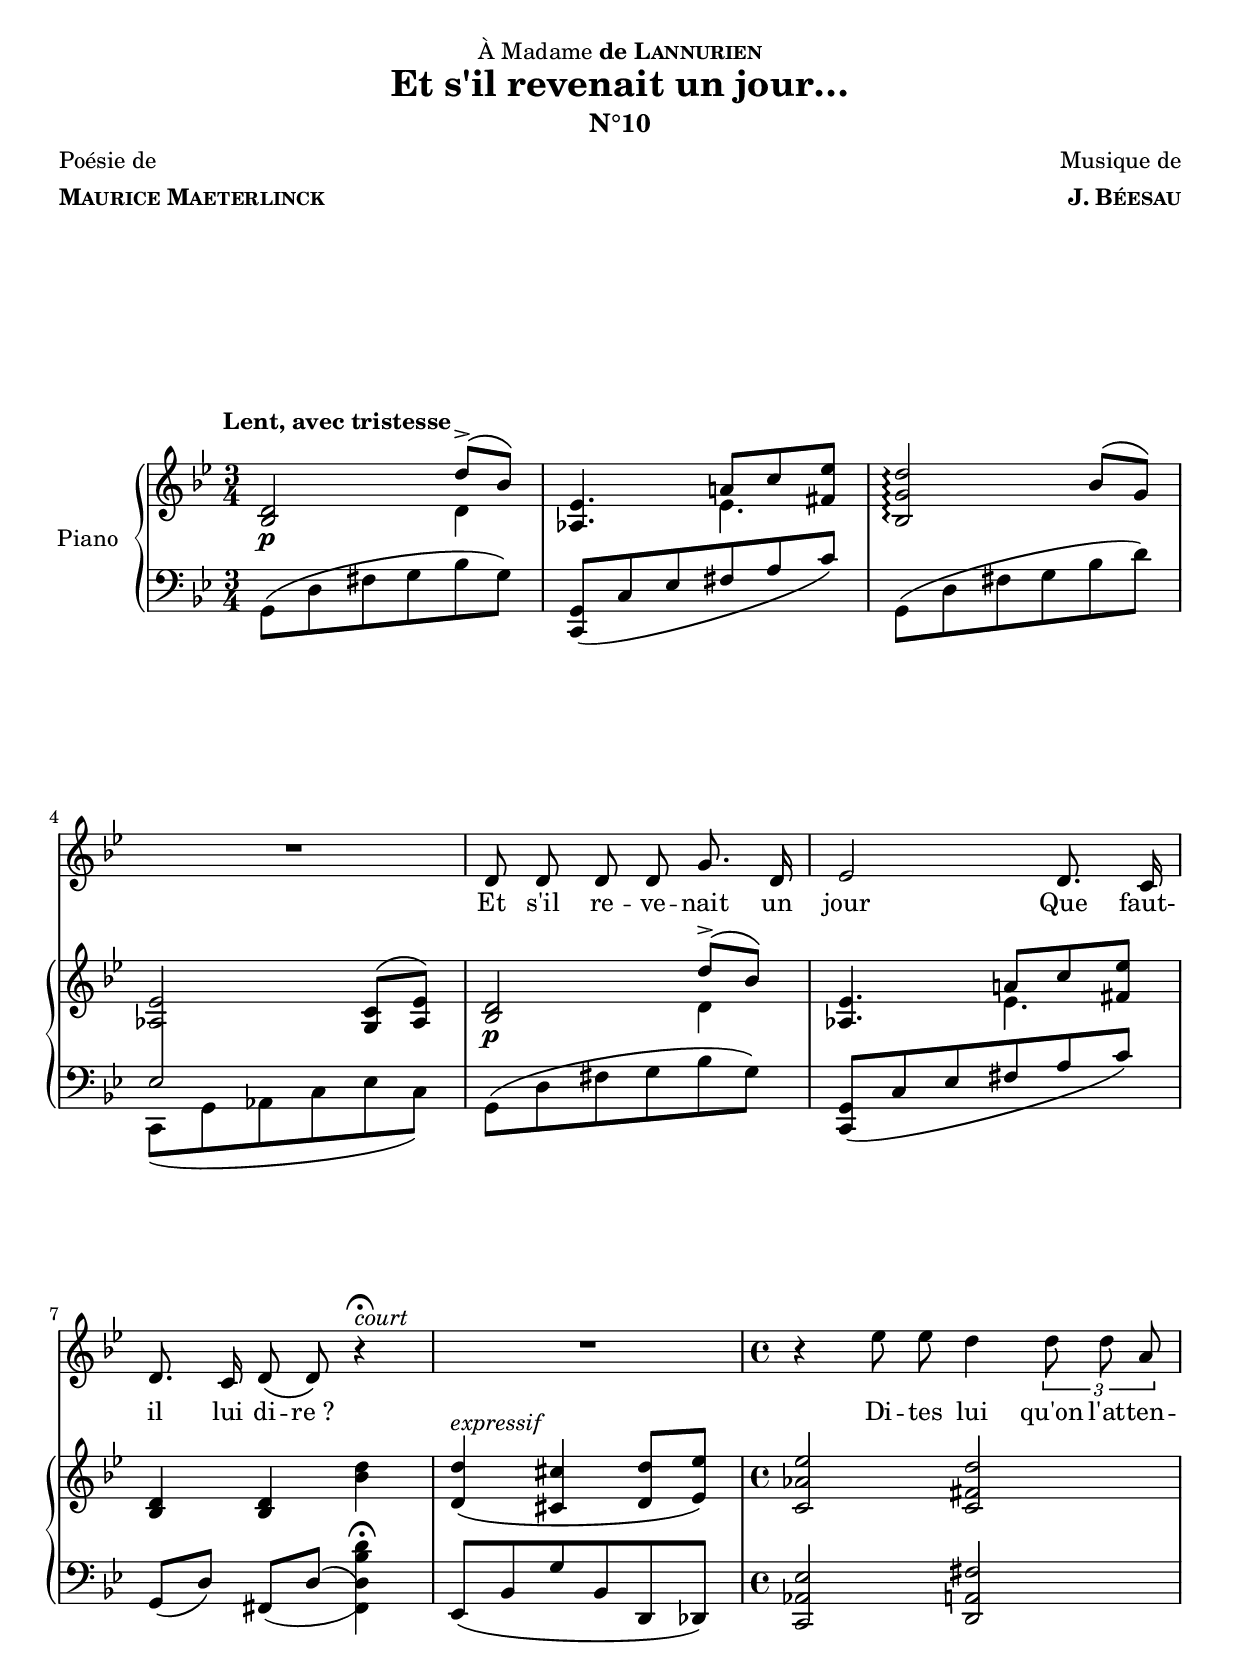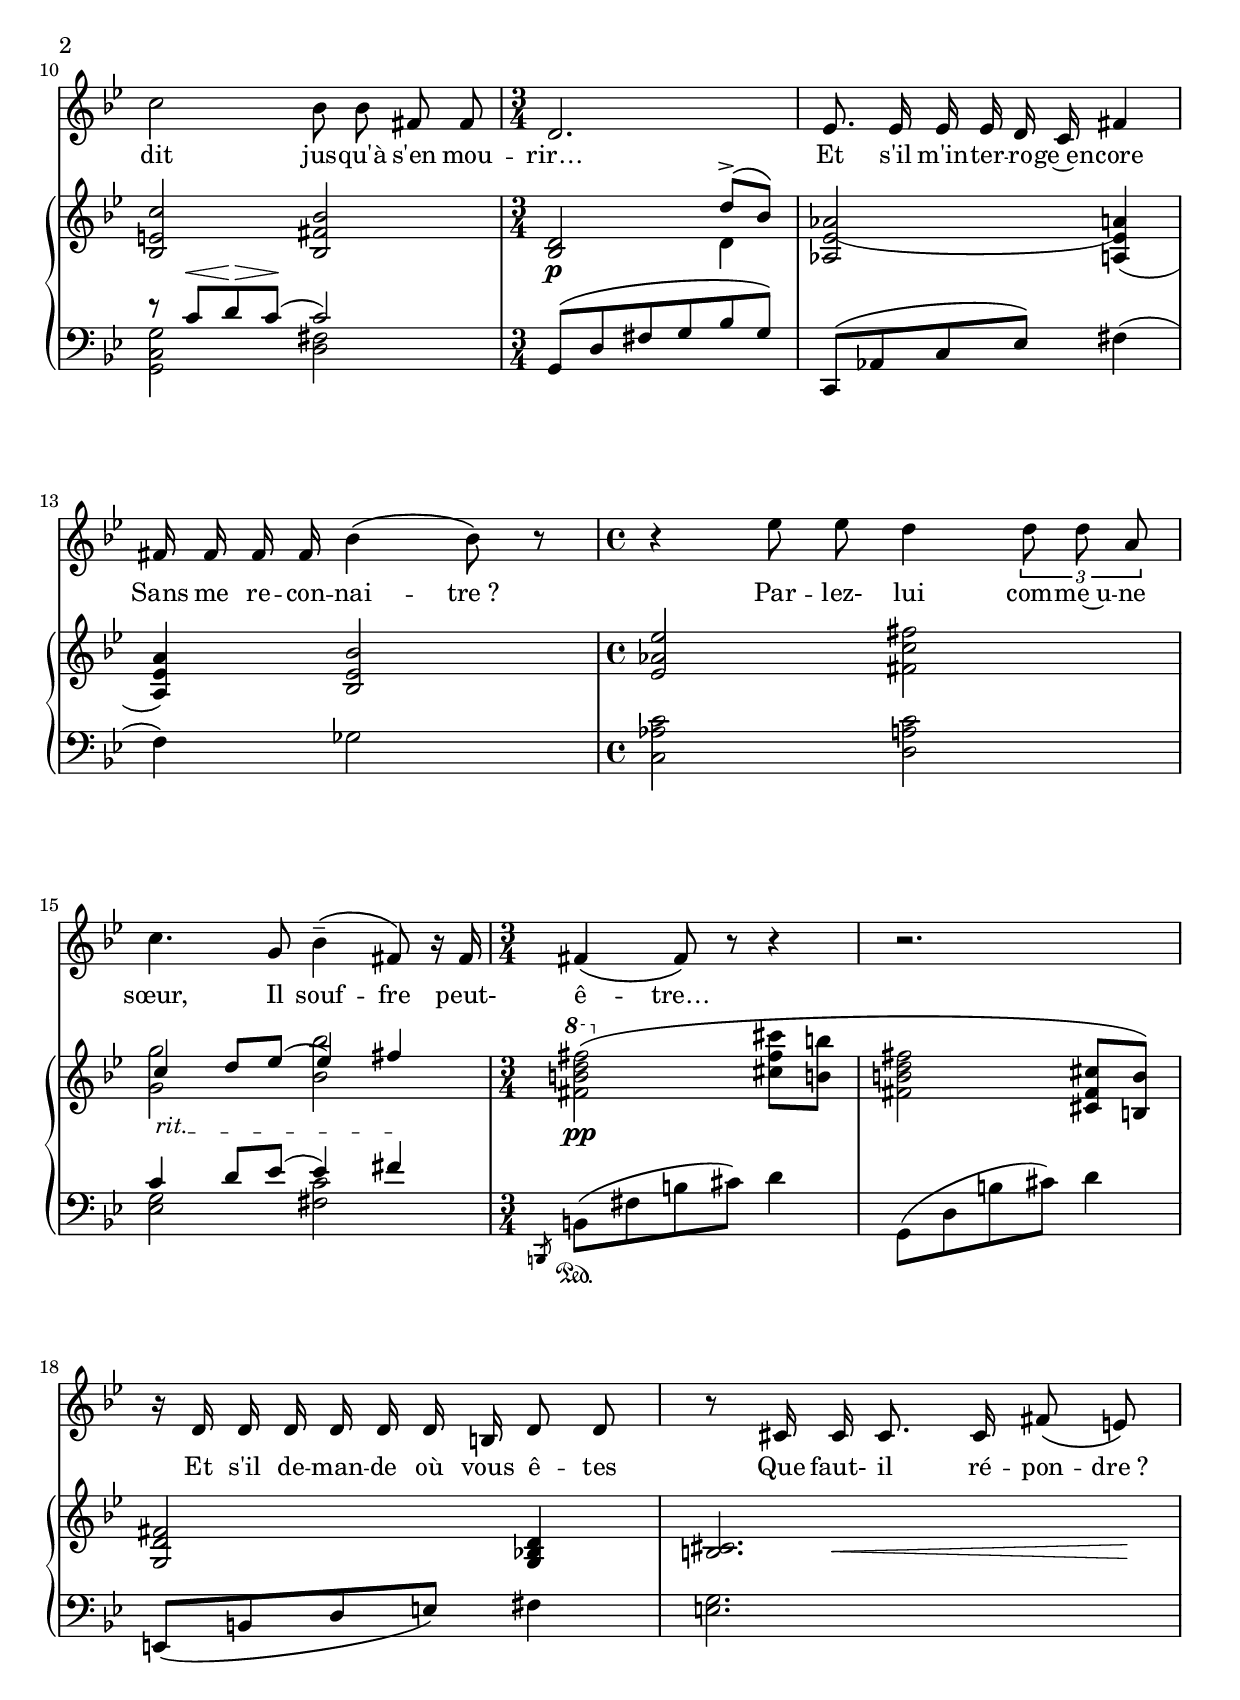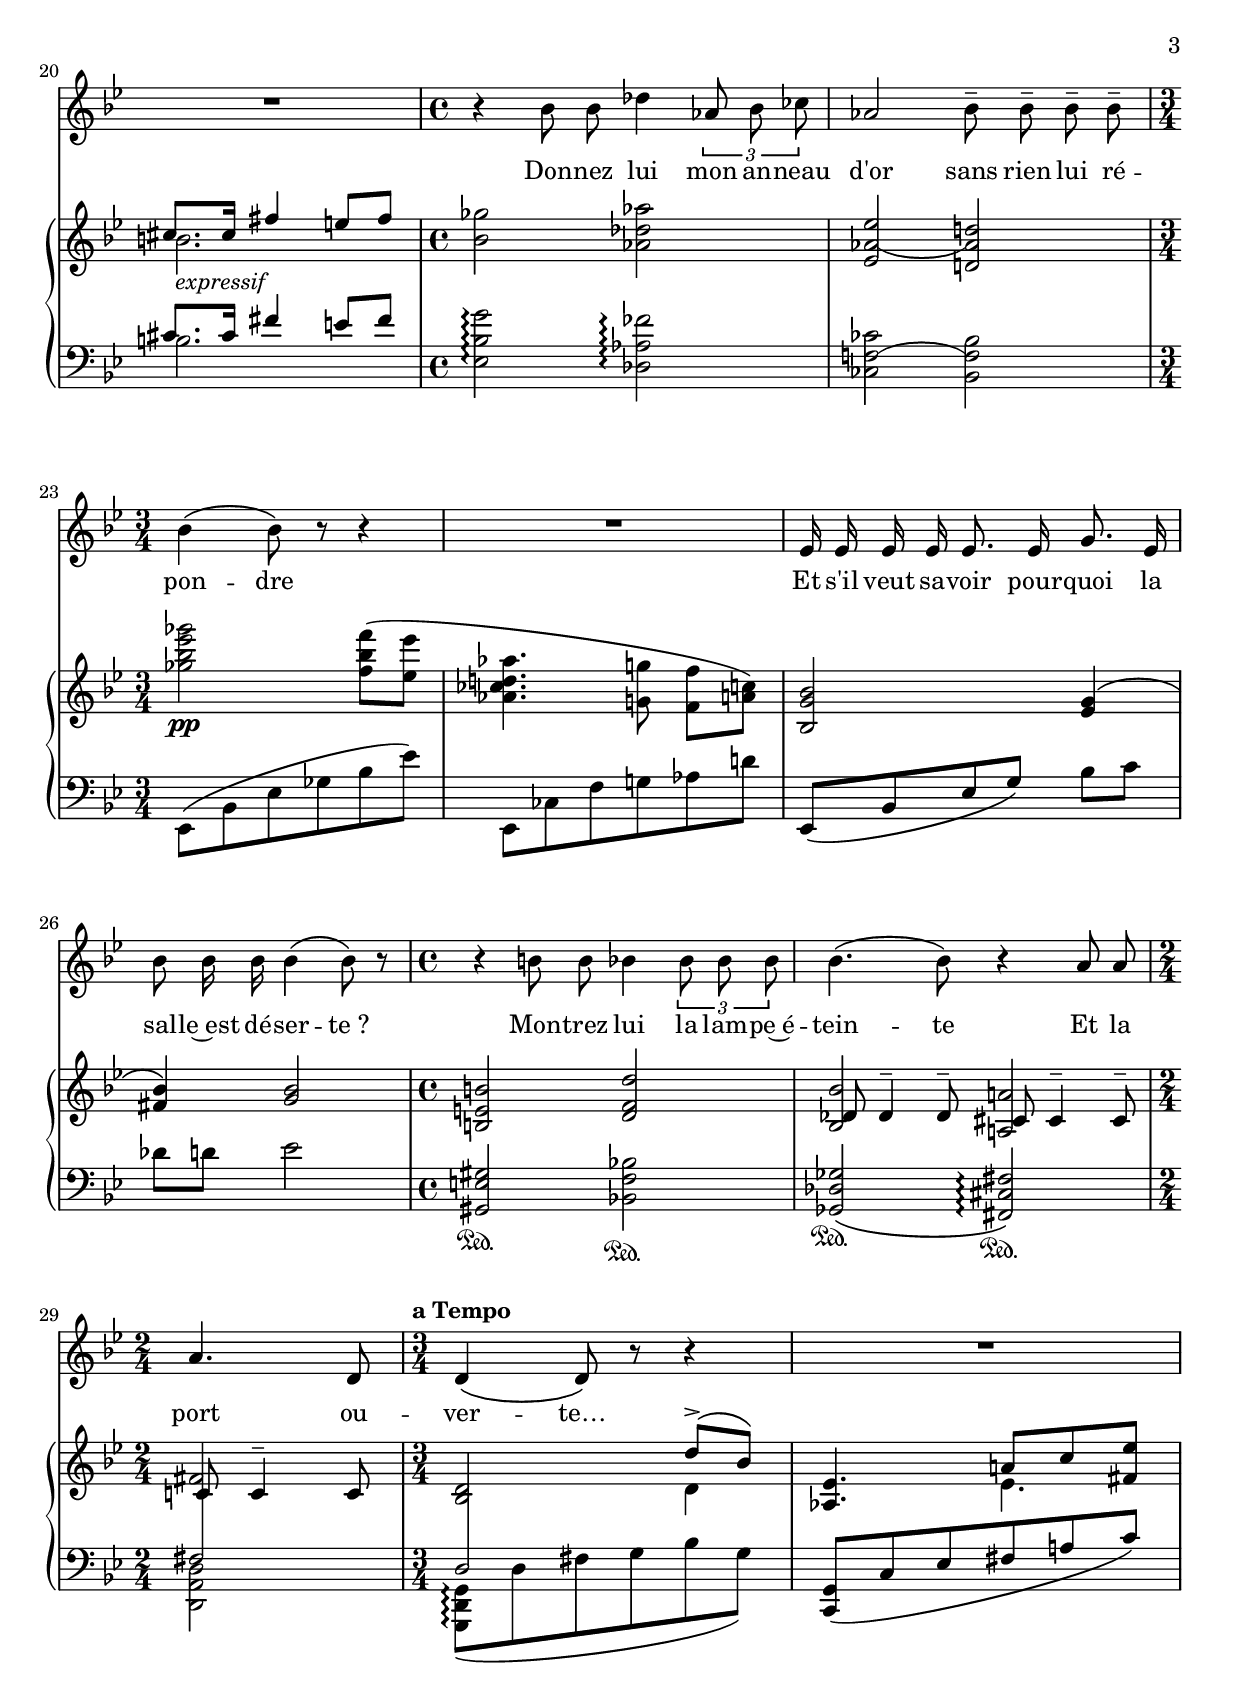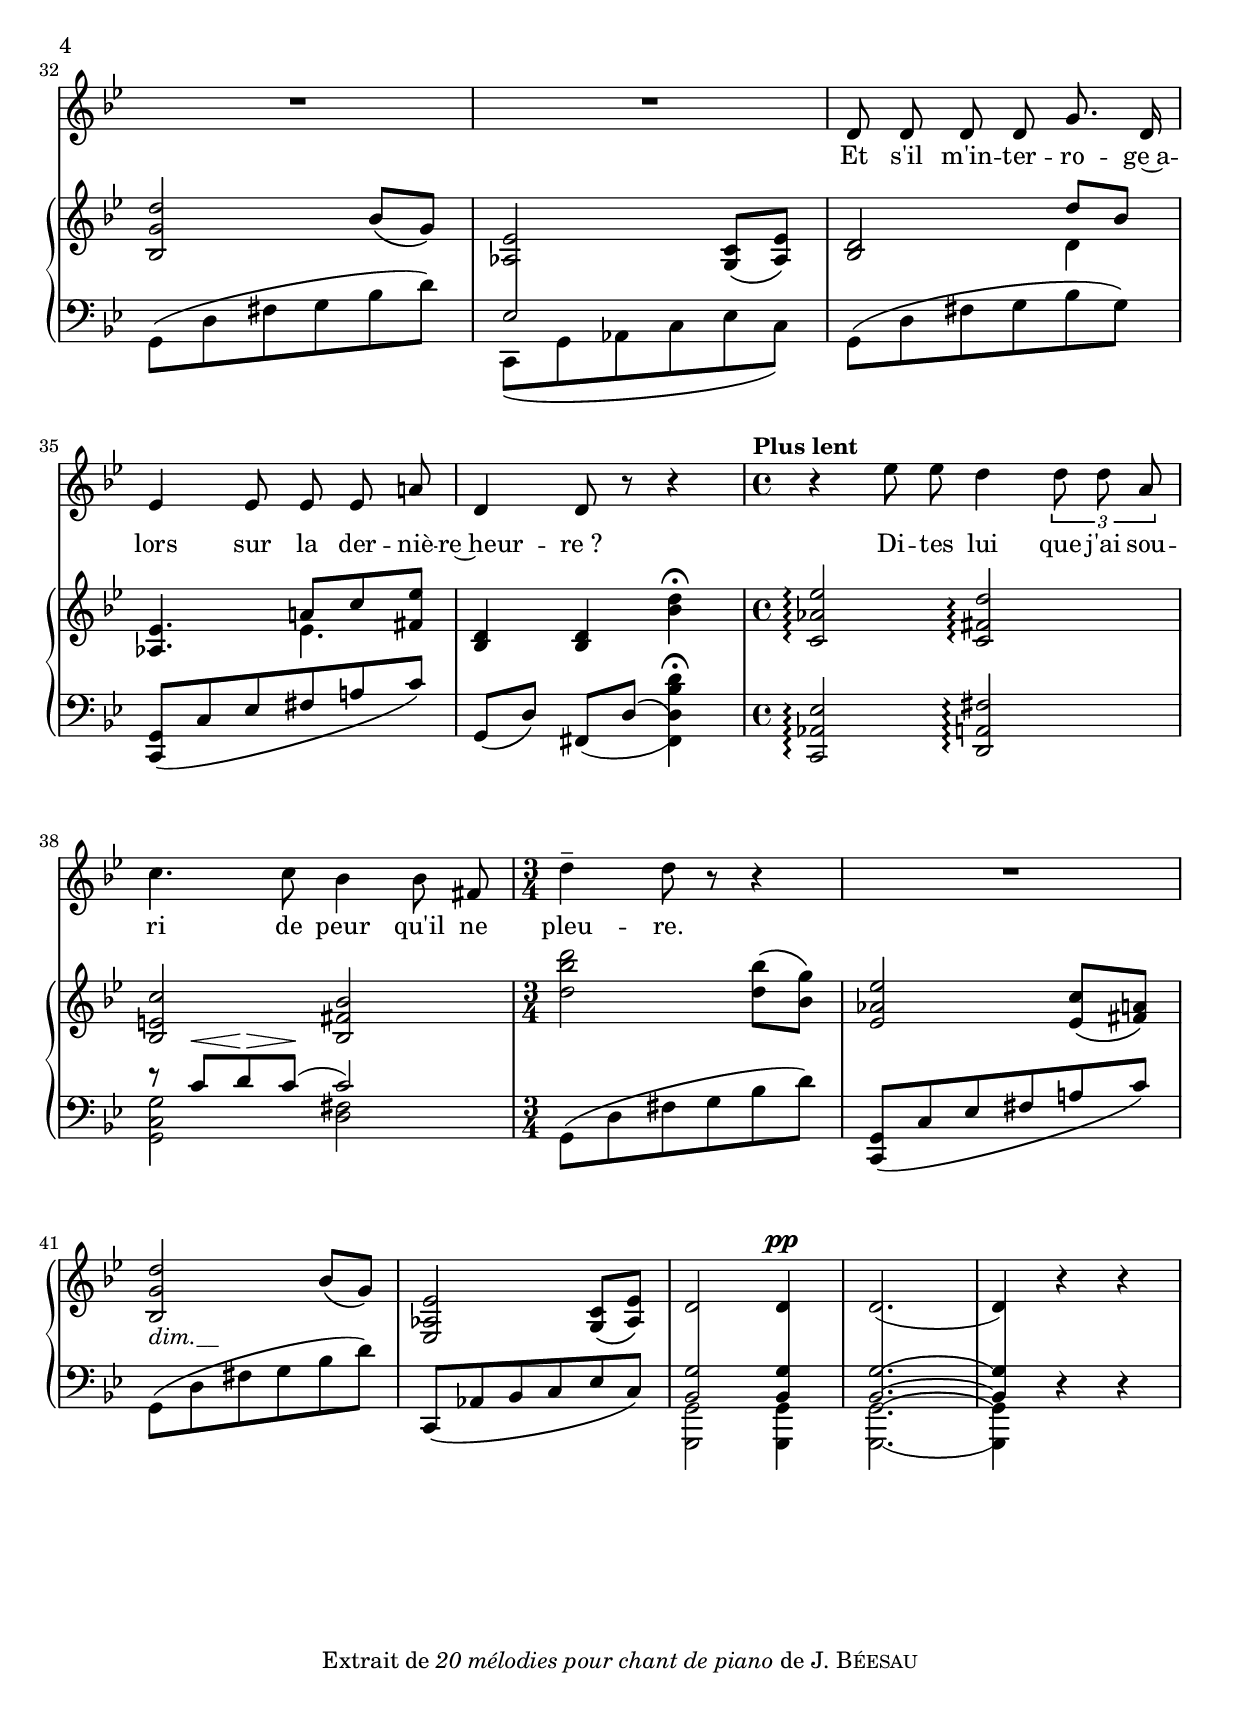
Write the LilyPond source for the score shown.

\version "2.22.0"
\language "english"
#(use-modules (ice-9 regex))
#(define-public string-upper-case #f)
#(define accented-char-upper-case? #f)
#(define accented-char-lower-case? #f)
#(let ((lower-case-accented-string "áàâäǎăāãåąæǣćĉčçďđðéèêëěĕēęəĝğģĥħíìîïǐĭīĩįĵķĺŀľļłńňñóòôöǒŏōõǫőøœŕřśŝšşťţþúùûüǔŭūųǘǜǚŵýŷÿȳźž")
(upper-case-accented-string "ÁÀÂÄǍĂĀÃÅĄÆǢĆĈČÇĎĐÐÉÈÊËĚĔĒĘƏĜĞĢĤĦÍÌÎÏǏĬĪĨĮĴĶĹĿĽĻŁŃŇÑÓÒÔÖǑŎŌÕǪŐØŒŔŘŚŜŠŞŤŢÞÚÙÛÜǓŬŪŲǗǛǙŴÝŶŸȲŹŽ"))
(define (group-by-2 chars result)
(if (or (null? chars) (null? (cdr chars)))
(reverse! result)
(group-by-2 (cddr chars)
(cons (string (car chars) (cadr chars))
result))))
(let ((lower-case-accented-chars
(group-by-2 (string->list lower-case-accented-string) (list)))
(upper-case-accented-chars
(group-by-2 (string->list upper-case-accented-string) (list))))
(set! string-upper-case
(lambda (str)
(define (replace-chars str froms tos)
(if (null? froms)
str
(replace-chars (regexp-substitute/global #f (car froms) str
'pre (car tos) 'post)
(cdr froms)
(cdr tos))))
(string-upcase (replace-chars str
lower-case-accented-chars
upper-case-accented-chars))))
(set! accented-char-upper-case?
(lambda (char1 char2)
(member (string char1 char2) upper-case-accented-chars string=?)))
(set! accented-char-lower-case?
(lambda (char1 char2)
(member (string char1 char2) lower-case-accented-chars string=?)))))

#(define-markup-command (smallCaps layout props text) (markup?)
(define (string-list->markup strings lower)
(let ((final-string (string-upper-case
(apply string-append (reverse strings)))))
(if lower
(markup #:fontsize -2 final-string)
final-string)))
(define (make-small-caps rest-chars currents current-is-lower prev-result)
(if (null? rest-chars)
(make-concat-markup (reverse! (cons (string-list->markup
currents current-is-lower)
prev-result)))
(let* ((ch1 (car rest-chars))
(ch2 (and (not (null? (cdr rest-chars))) (cadr rest-chars)))
(this-char-string (string ch1))
(is-lower (char-lower-case? ch1))
(next-rest-chars (cdr rest-chars)))
(cond ((and ch2 (accented-char-lower-case? ch1 ch2))
(set! this-char-string (string ch1 ch2))
(set! is-lower #t)
(set! next-rest-chars (cddr rest-chars)))
((and ch2 (accented-char-upper-case? ch1 ch2))
(set! this-char-string (string ch1 ch2))
(set! is-lower #f)
(set! next-rest-chars (cddr rest-chars))))
(if (or (and current-is-lower is-lower)
(and (not current-is-lower) (not is-lower)))
(make-small-caps next-rest-chars
(cons this-char-string currents)
is-lower
prev-result)
(make-small-caps next-rest-chars
(list this-char-string)
is-lower
(if (null? currents)
prev-result
(cons (string-list->markup
currents current-is-lower)
prev-result)))))))
(interpret-markup layout props
(if (string? text)
(make-small-caps (string->list text) (list) #f (list))
text)))

\paper {
  top-margin = 1 \cm
  bottom-margin = 1 \cm
  left-margin = 1 \cm
  right-margin = 1 \cm

  markup-system-spacing =
    #'((padding . 20)
       (basic-distance . 15)
       (minimum-distance . 20)
       (stretchability . 12))

  #(include-special-characters)
}
\header {
  dedication = \markup{\concat {"À Madame " \bold { "de L" \smallCaps "annurien" }}}
  title = "Et s'il revenait un jour…"
  subtitle = "N°10"
  composer = \markup { \right-column { "Musique de" \bold \concat { "J. B" \smallCaps éesau }}}
  poet = \markup { \column { "Poésie de" \bold \concat { M \smallCaps aurice " M" \smallCaps aeterlinck }}}
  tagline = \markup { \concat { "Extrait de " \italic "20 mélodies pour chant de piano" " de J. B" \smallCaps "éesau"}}
}
\score {
  <<
    \new Staff \with {
      instrumentName = "Chant"
    } {
      \clef treble
      \new Voice = "chant" {
        \relative c' { \autoBeamOff
          \key g \minor
          \time 3/4
          \tempo \markup { "Lent, avec tristesse"}
          R2.*3 \break
          R2. d8 d d d g8. d16 ef2 d8. c16 \break
          d8. c16 d8\( d\) r4\fermata^\markup{\italic court} R2. \time 4/4 r4 ef'8 ef d4 \tuplet 3/2 { d8 d a } \pageBreak
          c2 bf8 bf fs fs \time 3/4 d2. ef8. ef16 ef ef d c fs4 \break
          fs16 fs fs fs bf4 \(bf8\) r8 \time 4/4 r4 ef8 ef d4 \tuplet 3/2 { d8 d a} \break
          c4. g8 bf4--\( fs8\) r16 fs16 %{\time 3/4%} fs4\( fs8\) r8 r4 r2. \break
          r16 d16 d d d d d b d8 d r8 cs16 cs cs8. cs16 fs8\( e\) \pageBreak
          R2. \time 4/4 r4 bf'8 bf df4 \tuplet 3/2 { af8 bf cf } af2 bf8-- bf-- bf-- bf-- \time 3/4 \break
          bf4\( bf8\) r8 r4 R2. ef,16 ef ef ef ef8. ef16 g8. ef16 \break
          bf'8 bf16 bf bf4\( bf8\) r8 \time 4/4 r4 b8 b bf4 \tuplet 3/2 { bf8 bf bf } bf4.\( bf8\) r4 a8 a \time 2/4 \break
          a4. d,8 \time 3/4 d4\( d8\) r8 r4 R2. \pageBreak
          R2. R2. d8 d d d g8. d16 \break
          ef4 ef8 ef ef a! d,4 d8 r8 r4 \time 4/4 \tempo "Plus lent" r4 ef'8 ef d4 \tuplet 3/2 { d8 d a } \break
          c4. c8 bf4 bf8 fs \time 3/4 d'4-- d8 r8 r4 R2. \break
          R2. R2. R2. R2. R2.
        }
      }
    }
    \new Lyrics \lyricsto "chant" {
      Et s'il re -- ve -- nait un jour
      Que faut- il lui di -- re&nbsp;?
      Di -- tes lui qu'on l'at -- ten -- dit jus -- qu'à s'en mou -- rir…
      Et s'il m'in -- ter -- ro -- ge~en -- core
      Sans me re -- con -- nai -- tre&nbsp;?
      Par -- lez- lui com -- me~u -- ne sœur,
      Il souf -- fre peut- ê -- tre…
      Et s'il de -- man -- de où vous ê -- tes
      Que faut- il ré -- pon -- dre&nbsp;?
      Don -- nez lui mon an -- neau d'or
      sans rien lui ré -- pon -- dre
      Et s'il veut sa -- voir pour -- quoi
      la sal -- le~est dé -- ser -- te&nbsp;?
      Mon -- trez lui la lam -- pe~é -- tein -- te
      Et la port ou -- ver -- te…
      Et s'il m'in -- ter -- ro -- ge~a -- lors
      sur la der -- niè -- re~heur -- re&nbsp;?
      Di -- tes lui que j'ai sou -- ri
      de peur qu'il ne pleu -- re.
    }
    \new PianoStaff \with {
      instrumentName = "Piano"
    } <<
      \new Staff = "right" \with {
        midiInstrument = "acoustic grand"
      } {
        \clef treble
        <<
          \new Voice {
            \relative c' {
              \key g \minor
              \time 3/4
              % Page 1
              <<{\voiceOne <bf d>2\p d'8->\( bf\)} \new Voice {\voiceTwo s2 d,4}>>\oneVoice <<{\voiceOne <af ef'>4. a'!8 c <fs, ef'> } \new Voice{\voiceTwo s4. ef4.}>> <bf g' d'>2\arpeggio bf'8\( g\)
              <af, ef'>2 <g c>8\( <af ef'>\) <<{\voiceOne <bf d>2\p d'8->\( bf\)} \new Voice {\voiceTwo s2 d,4}>>\oneVoice <<{\voiceOne <af ef'>4. a'!8 c <fs, ef'> } \new Voice{\voiceTwo s4. ef4.}>>\oneVoice
              <bf d>4 <bf d> <bf' d> <d, d'>4\(^\markup{\italic expressif} <cs cs'>4 <d d'>8 <ef ef'>\) \time 4/4 <c af' ef'>2 <c fs d'>2
              % Page 2
              <bf e c'>2 <bf fs' bf>2 \time 3/4 <<{\voiceOne <bf d>2\p d'8->\( bf\)} \new Voice {\voiceTwo s2 d,4}>>\oneVoice <af ef'( af>2 <a ef') a>4(
              <a ef' a>4) <bf ef bf'>2 \time 4/4 <ef af ef'>2 <fs c' fs>
              \override TextSpanner.bound-details.left.text = "rit."
              <<{\voiceOne c'4_\startTextSpan d8 ef( ef4) fs4\stopTextSpan} \new Voice {\voiceTwo <g, g'>2 <bf bf'>2 } >>\oneVoice %{\time 3/4%} \ottava #1 <fs' b d fs>2\pp\( \ottava #0 <cs fs cs'>8 <b b'!> <fs b d fs>2 <cs fs cs'>8 <b b'>\)
              <g d' fs>2 <g bf! d>4 <<{\voiceOne <b cs>2.} {s8 s16 s\< s4 s8 s8\!}>>
              % Page 3
              <<{\voiceOne cs'8. cs16 fs4 e8 fs} \new Voice{\voiceTwo b,2._\markup{\italic expressif}}>> \oneVoice \time 4/4 <bf gf'>2 <af df af'> <ef af( ef'> <d! af') d!>2 %{\time 3/4%}
              <gf' bf ef gf>2\pp <f bf f'>8\( <ef ef'> <af, cf d! af'>4. <g! g'!>8 <f f'>[ <a c>]\) <bf, g' bf>2 \phrasingSlurUp <ef g>4\(
              <fs bf>4\) <g bf>2 <b, e b'>2 <d f d'> <<{\voiceThree df8 df4-- df8-- cs8 cs4-- cs8--} \new Voice {\voiceOne <bf bf'>2 <a! a'!>}>>
              <<{\voiceOne fs'2} \new Voice{\voiceThree \shiftOnnn c!8 c4^- c8}>> \tempo "a Tempo" %{ \time 3/4 %} <bf d>2 <<{\voiceOne d'8->\( bf\)} \new Voice {\voiceTwo d,4}>> <<{\voiceOne <af ef'>4. a'!8 c <fs, ef'> } \new Voice{\voiceTwo s4. ef4.}>>\oneVoice
              % Page 4
              <bf g' d'>2 bf'8\( g\) <af, ef'>2 <g c>8\( <af ef'>\) <<{\voiceOne <bf d>2 d'8 bf} \new Voice {\voiceTwo s2 d,4}>>\oneVoice
              <af ef'>4. <<{\voiceOne a'!8 c <fs, ef'>} \new Voice{\voiceTwo ef4.}>>\oneVoice <bf d>4 <bf d> <bf' d>\fermata <c, af' ef'>2\arpeggio <c fs d'>2\arpeggio
              <bf e c'>2 <bf fs' bf>2 %{\time 3/4%} <d' bf' d>2 <d bf'>8\( <bf g'>\) <ef, af ef'>2 <ef c'>8\( <fs a>\)
              <bf, g' d'>2_\markup{ \italic "dim.__ "} bf'8\( g\) <ef, af ef'>2 <g c>8\( <af ef'>\) d2 d4^\pp d2.( d4) r4 r4
            }
          }
        >>
      }
      \new Staff = "left" \with {
        midiInstrument = "acoustic grand"
      } {
        \clef bass
        <<
          \new Voice {
            \relative f, {
              \key g \minor
              \time 3/4
              % Page 1
              g8\( d' fs g bf g\) <c,, g'>8\( c' ef fs a c\) g,8\( d' fs g bf d\)
              <<{\voiceOne \crossStaff ef,2} \new Voice { \voiceTwo c,8\( g' af c ef c\)}>>\oneVoice g8\( d' fs g bf g\) <g, c,>8\( c ef fs a c\)
              g,8\([ d']\) \slurDown fs,8([ d'\(] <fs,) d'\) bf' d>4\fermata
              ef8\( bf' g' bf, d, df\) \time 4/4 <c af' ef'>2 <d a' fs'>2
              % Page 2
              <<{\voiceOne r8 c''^\< d\!^\> c\!( c2)} \new Voice {\voiceTwo <g, c g'>2 <d' fs>}>> \oneVoice \time 3/4 \voiceOne g,8\( d' fs g bf g\) c,,8\( af' c ef\) \voiceTwo \slurUp fs4(
              f4) gf2 \time 4/4 <c, af' c>2 <d a' c>
              <<{\voiceOne c'4 d8 ef( ef4) fs4} \new Voice {\voiceTwo <ef, g>2 <fs c'>2}>>\oneVoice \time 3/4 \slashedGrace b,,8 b'8\sustainOn\( fs' b cs\) d4 g,,8\( d' b' cs\) d4
              e,,8\( b' d e\) fs4 <e g>2.
              % Page 3
              <<{\voiceOne cs'8. cs16 fs4 e8 fs} \new Voice{\voiceTwo b,2.}>> \oneVoice %{\time 4/4%} <ef, bf' g'>2\arpeggio <df af' ff'>2\arpeggio <cf f!( cf'>2 <bf f') bf> %{\time 3/4%}
              ef,8\( bf' ef gf bf ef\) ef,,8 cf' f g! af d! ef,,8[\( bf' ef g\)] bf[ c]
              df d ef2 %{ \time 4/4 %} <gs,, e' gs>2\sustainOn <bf! f' bf!>2\sustainOn <gf df' gf>2\sustainOn\( <fs cs' fs>2\sustainOn\arpeggio\)
              <<{\voiceOne \autoBeamOff \crossStaff {fs'2 d2} \autoBeamOn} \new Voice {\voiceTwo <d, a' d>2 <g, d' g>8\arpeggio\( d'' fs g bf g\)}>>\oneVoice <c,, g'>8\( c' ef fs a! c\)
              % Page 4
              g,8\( d' fs g bf d\) <<{\voiceOne \crossStaff ef,2} \new Voice { \voiceTwo c,8\( g' af c ef c\)}>>\oneVoice g8\( d' fs g bf g\)
              <c,, g'>8\( c' ef fs a! c\) g,8\([ d']\) \slurDown fs,8([ d'\(] <fs,) d'\) bf' d>4\fermata <c af' ef'>2\arpeggio <d a' fs'>2\arpeggio
              <<{\voiceOne r8 c''^\< d\!^\> c\!( c2)} \new Voice {\voiceTwo <g, c g'>2 <d' fs>}>> \oneVoice g,8\( d' fs g bf d\) <c,, g'>8\( c' ef fs a! c\)
              g,8\( d' fs g bf d\) c,,8\( af' bf c ef c\) \autoBeamOff <<{ \voiceOne \crossStaff {<bf g'>2 <bf g'>4 <bf( g'\(>2. <bf) g'\)>4} } \new Voice {\voiceTwo <g, g'>2 <g g'>4  \phrasingSlurUp <g( g'\(>2. <g) g'\)>4)}>>\oneVoice r4 r4
            }
          }
        >>
      }
    >>
  >>
  \layout {
    \context {
      \Staff \RemoveEmptyStaves
      \override VerticalAxisGroup.remove-first = ##t
    }
    \context {
      \PianoStaff
      \consists #Span_stem_engraver
    }
  }
}
